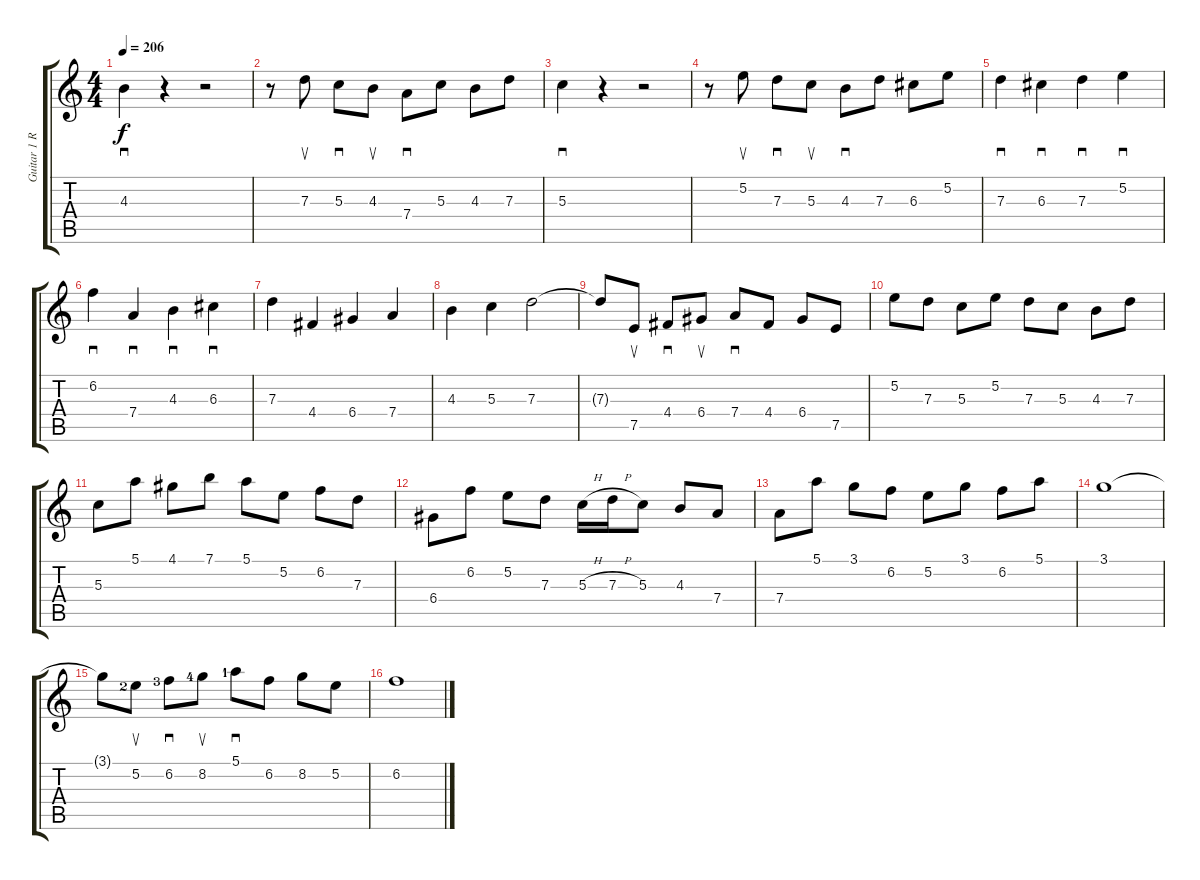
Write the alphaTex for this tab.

\track ("Guitar 1 Right" "Guitar 1 R") {instrument acousticguitarsteel}
\staff {score tabs}
\tuning (E4 B3 G3 D3 A2 E2) {hide}
\ts (4 4)
\tempo 206
\clef g2
\ks c
4.3.4{sd dy f} r.4 r.2 |
r.8 7.3.8{su} 5.3.8{sd} 4.3.8{su} 7.4.8{sd} 5.3.8 4.3.8 7.3.8 |
5.3.4{sd} r.4 r.2 |
r.8 5.2.8{su} 7.3.8{sd} 5.3.8{su} 4.3.8{sd} 7.3.8 6.3.8 5.2.8 |
7.3.4{sd} 6.3.4{sd} 7.3.4{sd} 5.2.4{sd} |
6.2.4{sd} 7.4.4{sd} 4.3.4{sd} 6.3.4{sd} |
7.3.4 4.4.4 6.4.4 7.4.4 |
4.3.4 5.3.4 7.3.2 |
7.3{t}.8 7.5.8{su} 4.4.8{sd} 6.4.8{su} 7.4.8{sd} 4.4.8 6.4.8 7.5.8 |
5.2.8 7.3.8 5.3.8 5.2.8 7.3.8 5.3.8 4.3.8 7.3.8 |
5.3.8 5.1.8 4.1.8 7.1.8 5.1.8 5.2.8 6.2.8 7.3.8 |
6.4.8 6.2.8 5.2.8 7.3.8 5.3{h}.16 7.3{h}.16 5.3.8 4.3.8 7.4.8 |
7.4.8 5.1.8 3.1.8 6.2.8 5.2.8 3.1.8 6.2.8 5.1.8 |
3.1.1 |
3.1{t}.8 5.2{lf 3}.8{su} 6.2{lf 4}.8{sd} 8.2{lf 5}.8{su} 5.1{lf 2}.8{sd} 6.2.8 8.2.8 5.2.8 |
6.2.1
